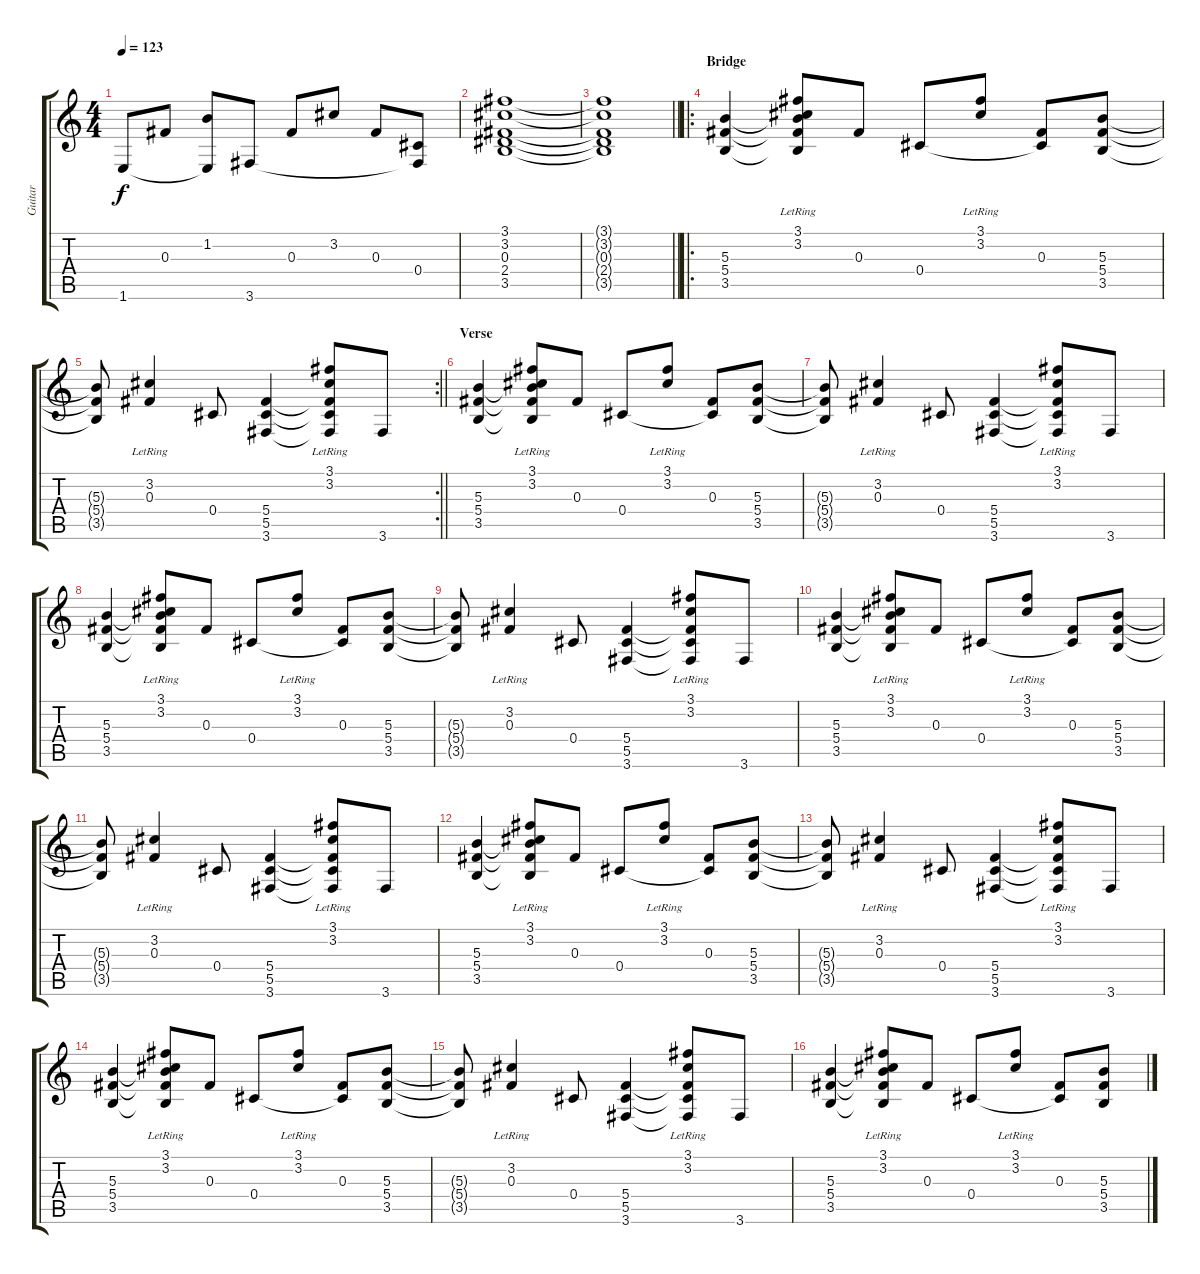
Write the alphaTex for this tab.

\track ("Guitar" "Guitar") {instrument acousticguitarsteel}
\staff {score tabs}
\tuning (Eb4 Bb3 Gb3 Db3 Ab2 Eb2) {hide}
\ts (4 4)
\tempo 123
\clef g2
\ks c
1.6.8{dy f} 0.3.8 (1.2 1.6{t}).8 3.6.8 0.3.8 3.2.8 0.3.8 (0.4 3.6{t}).8 |
(3.1 3.2 0.3 2.4 3.5).1 |
\barLineRight lightlight
(3.1{t} 3.2{t} 0.3{t} 2.4{t} 3.5{t}).1 |
\ro
\section ("" "Bridge")
(5.3 5.4 3.5).4 (3.1{lr} 3.2{lr} 5.3{t} 5.4{t} 3.5{t}).8 0.3.8 0.4.8 (3.1{lr} 3.2{lr}).8 (0.3 0.4{t}).8 (5.3 5.4 3.5).8 |
\rc 2
\barLineRight lightlight
(5.3{t} 5.4{t} 3.5{t}).8 (3.2{lr} 0.3{lr}).4 0.4.8 (5.4 5.5 3.6).4 (3.1{lr} 3.2{lr} 5.4{t} 5.5{t} 3.6{t}).8 3.6.8 |
\section ("" "Verse")
(5.3 5.4 3.5).4 (3.1{lr} 3.2{lr} 5.3{t} 5.4{t} 3.5{t}).8 0.3.8 0.4.8 (3.1{lr} 3.2{lr}).8 (0.3 0.4{t}).8 (5.3 5.4 3.5).8 |
(5.3{t} 5.4{t} 3.5{t}).8 (3.2{lr} 0.3{lr}).4 0.4.8 (5.4 5.5 3.6).4 (3.1{lr} 3.2{lr} 5.4{t} 5.5{t} 3.6{t}).8 3.6.8 |
(5.3 5.4 3.5).4 (3.1{lr} 3.2{lr} 5.3{t} 5.4{t} 3.5{t}).8 0.3.8 0.4.8 (3.1{lr} 3.2{lr}).8 (0.3 0.4{t}).8 (5.3 5.4 3.5).8 |
(5.3{t} 5.4{t} 3.5{t}).8 (3.2{lr} 0.3{lr}).4 0.4.8 (5.4 5.5 3.6).4 (3.1{lr} 3.2{lr} 5.4{t} 5.5{t} 3.6{t}).8 3.6.8 |
(5.3 5.4 3.5).4 (3.1{lr} 3.2{lr} 5.3{t} 5.4{t} 3.5{t}).8 0.3.8 0.4.8 (3.1{lr} 3.2{lr}).8 (0.3 0.4{t}).8 (5.3 5.4 3.5).8 |
(5.3{t} 5.4{t} 3.5{t}).8 (3.2{lr} 0.3{lr}).4 0.4.8 (5.4 5.5 3.6).4 (3.1{lr} 3.2{lr} 5.4{t} 5.5{t} 3.6{t}).8 3.6.8 |
(5.3 5.4 3.5).4 (3.1{lr} 3.2{lr} 5.3{t} 5.4{t} 3.5{t}).8 0.3.8 0.4.8 (3.1{lr} 3.2{lr}).8 (0.3 0.4{t}).8 (5.3 5.4 3.5).8 |
(5.3{t} 5.4{t} 3.5{t}).8 (3.2{lr} 0.3{lr}).4 0.4.8 (5.4 5.5 3.6).4 (3.1{lr} 3.2{lr} 5.4{t} 5.5{t} 3.6{t}).8 3.6.8 |
(5.3 5.4 3.5).4 (3.1{lr} 3.2{lr} 5.3{t} 5.4{t} 3.5{t}).8 0.3.8 0.4.8 (3.1{lr} 3.2{lr}).8 (0.3 0.4{t}).8 (5.3 5.4 3.5).8 |
(5.3{t} 5.4{t} 3.5{t}).8 (3.2{lr} 0.3{lr}).4 0.4.8 (5.4 5.5 3.6).4 (3.1{lr} 3.2{lr} 5.4{t} 5.5{t} 3.6{t}).8 3.6.8 |
(5.3 5.4 3.5).4 (3.1{lr} 3.2{lr} 5.3{t} 5.4{t} 3.5{t}).8 0.3.8 0.4.8 (3.1{lr} 3.2{lr}).8 (0.3 0.4{t}).8 (5.3 5.4 3.5).8
